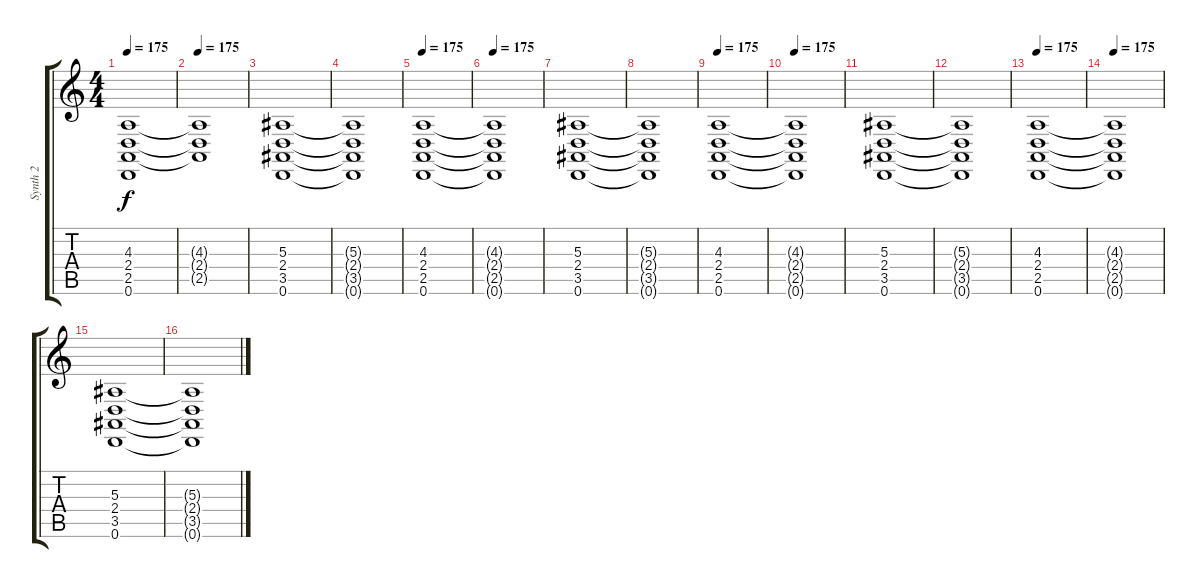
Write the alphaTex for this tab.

\track ("Synth 2" "Synth 2") {instrument brasssection}
\staff {score tabs}
\tuning (D4 A3 F3 C3 G2 D2) {hide}
\ts (4 4)
\tempo 175
\clef g2
\ks c
(4.3 2.4 2.5 0.6).1{dy f} |
\tempo 175
(4.3{t} 2.4{t} 2.5{t}).1 |
(5.3 2.4 3.5 0.6).1 |
(5.3{t} 2.4{t} 3.5{t} 0.6{t}).1 |
\tempo 175
(4.3 2.4 2.5 0.6).1 |
\tempo 175
(4.3{t} 2.4{t} 2.5{t} 0.6{t}).1 |
(5.3 2.4 3.5 0.6).1 |
(5.3{t} 2.4{t} 3.5{t} 0.6{t}).1 |
\tempo 175
(4.3 2.4 2.5 0.6).1 |
\tempo 175
(4.3{t} 2.4{t} 2.5{t} 0.6{t}).1 |
(5.3 2.4 3.5 0.6).1 |
(5.3{t} 2.4{t} 3.5{t} 0.6{t}).1 |
\tempo 175
(4.3 2.4 2.5 0.6).1 |
\tempo 175
(4.3{t} 2.4{t} 2.5{t} 0.6{t}).1 |
(5.3 2.4 3.5 0.6).1 |
(5.3{t} 2.4{t} 3.5{t} 0.6{t}).1
